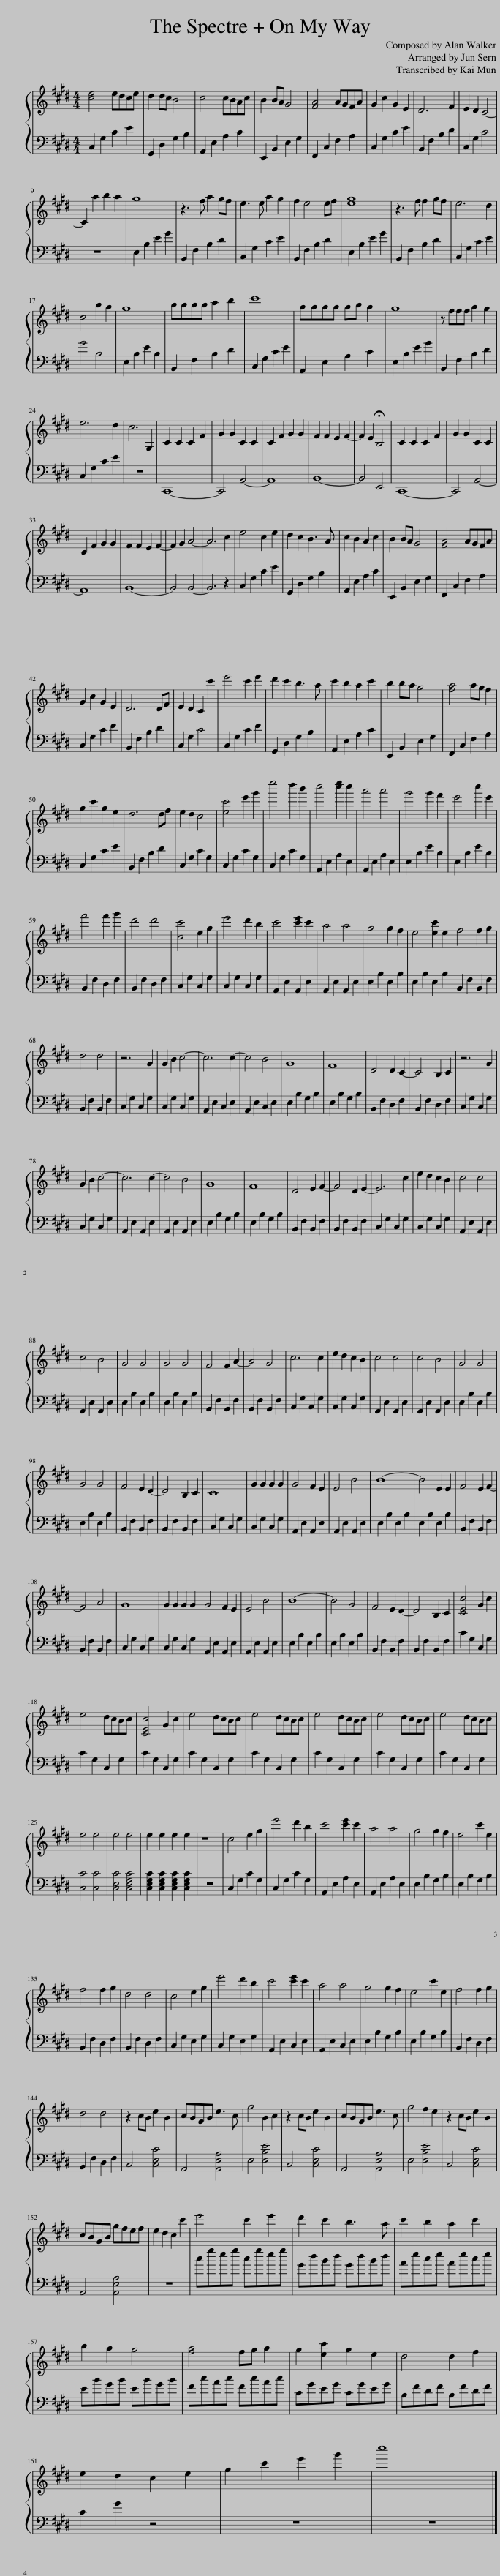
X:1
%%score { 1 | 2 }
L:1/8
M:4/4
I:linebreak $
K:E
V:1 treble
V:2 bass
V:1
 [ce]4 edce | d2 dc B4 | c4 cBAc | B2 BA G4 | [FA]4 AGFA | %5
 G2 c2 G2 E2 | D6 F2 | E2 D2 C4- |$ C2 a2 b2 a2 | g8 | %10
 z3 f a2 gf | e3 e a2 g2 | f2 e4 ef | [eg]8 | z3 f f2 gf | %15
 e6 d2 |$ c4 b2 a2 | g8 | bbbb c'2 d'2 | e'8 | %20
 aaaa ab a2 | g8 | z fff a2 g2 |$ e6 d2 | c6 G,2 | %25
 C2 C2 C2 F2 | G2 G2 C2 C2 | C2 F2 G2 G2 | F2 F2 E2 F2- | F2 E2 !fermata!B,4 | %30
 C2 C2 C2 F2 | G2 G2 C2 C2 |$ C2 F2 G2 G2 | F2 F2 E2 F2- | F2 G2 A4- | %35
 A6 c2 | e4 c2 e2 | d2 c2 B3 A | c2 B2 A2 c2 | B2 BA G4 | %40
 [FA]4 AGFA |$ G2 c2 G2 E2 | D6 DF | E2 D2 C2 c'2 | e'4 c'2 e'2 | %45
 d'2 c'2 b3 a | c'2 b2 a2 c'2 | b2 ba g4 | [fa]4 ag f2 |$ g2 c'2 g2 e2 | %50
 d6 df | e2 d2 c4 | [ec']4 e'2 g'2 | e''4 d''2 b'2 | c''4 [c''e'']2 c''2 | %55
 a'4 a'4 | g'4 g'2 f'2 | e'4 c''2 e'2 |$ f'4 f'2 g'2 | d'4 d'4 | %60
 [cc']4 e2 g2 | e'4 d'2 b2 | c'4 [c'e']2 c'2 | a4 a4 | g4 g2 f2 | %65
 e4 [ec']2 e2 | f4 f2 g2 |$ d4 d4 | z6 G2 | G2 B2 c4- | %70
 c6 c2- | c4 B4 | G8 | F8 | D4 D2 C2- | %75
 C4 B,2 C2 | z6 G2 |$ G2 B2 c4- | c6 c2- | c4 B4 | %80
 G8 | F8 | D4 E2 F2- | F4 D2 E2- | E6 c2 | %85
 e2 d2 c2 B2 | c4 c4 |$ c4 B4 | G4 G4 | G4 G4 | %90
 F4 F2 A2- | A4 G4 | c6 c2 | e2 d2 c2 B2 | c4 c4 | %95
 c4 B4 | G4 G4 |$ G4 G4 | F4 E2 D2- | D4 B,2 C2 | %100
 C8 | G2 G2 G2 G2 | G4 F2 E2 | E4 B4 | B8- | %105
 B4 E2 E2 | F4 E2 F2- |$ F4 A4 | G8 | G2 G2 G2 G2 | %110
 G4 F2 E2 | E4 B4 | B8- | B4 G4 | F4 E2 D2- | %115
 D4 B,2 C2 | [CEc]4 G2 c2 |$ e4 dcBc | [CEc]4 G2 c2 | e4 dcBc | %120
 e4 dcBc | e4 dcBc | e4 dcBc | e4 dcBc |$ e4 e4 | %125
 e4 e4 | e2 e2 e2 e2 | z8 | c4 e2 g2 | e'4 d'2 b2 | %130
 c'4 [c'e']2 c'2 | a4 a4 | g4 g2 f2 | e4 c'2 e2 |$ f4 f2 g2 | %135
 d4 d4 | c4 e2 g2 | e'4 d'2 b2 | c'4 [c'e']2 c'2 | a4 a4 | %140
 g4 g2 f2 | e4 c'2 e2 | f4 f2 g2 |$ d4 d4 | z2 cB e2 B2 | %145
 cBGB e3 c | g4 B2 c2 | z2 cB e2 B2 | cBGB e3 c | g4 f2 e2 | %150
 z2 cB e2 B2 |$ cBGB gfef | e2 d2 c2 c'2 | e'4 c'2 e'2 | d'2 c'2 b3 a | %155
 c'2 b2 a2 c'2 |$ b2 a2 g4 | [fa]4 fg a2 | g2 [ec']2 g2 e2 | d4 d2 f2 |$ %160
 e2 d2 c2 e2 | g2 c'2 e'2 g'2 | c''8 |] %163
V:2
 C,2 G,2 C2 E2 | G,,2 D,2 G,2 B,2 | A,,2 E,2 A,2 C2 | E,,2 B,,2 E,2 G,2 | F,,2 C,2 F,2 A,2 | %5
 C,2 G,2 C2 E2 | B,,2 F,2 B,2 D2 | C,2 G,2 C4 |$ z8 | E,2 B,2 E2 G2 | %10
 B,,2 F,2 B,2 D2 | C,2 G,2 C2 E2 | B,,2 F,2 B,2 D2 | E,2 B,2 E2 G2 | B,,2 F,2 B,2 D2 | %15
 C,2 G,2 C2 E2 |$ G4 B,4 | E,2 B,2 E2 B,2 | B,,2 F,2 B,2 D2 | C,2 G,2 C2 E2 | %20
 A,,2 E,2 A,2 C2 | E,2 B,2 E2 G2 | B,,2 F,2 B,2 D2 |$ C,2 G,2 C2 E2 | z8 | %25
 C,,8- | C,,4 A,,4- | A,,8 | B,,8- | B,,4 E,,4 | %30
 C,,8- | C,,4 A,,4- |$ A,,8 | B,,8- | B,,4 B,,4- | %35
 B,,6 z2 | C,2 G,2 C2 E2 | G,,2 D,2 G,2 B,2 | A,,2 E,2 A,2 C2 | E,,2 B,,2 E,2 G,2 | %40
 F,,2 C,2 F,2 A,2 |$ C,2 G,2 C2 E2 | B,,2 F,2 B,2 D2 | C,2 G,2 C4 | C,2 G,2 C2 E2 | %45
 G,,2 D,2 G,2 B,2 | A,,2 E,2 A,2 C2 | E,,2 B,,2 E,2 G,2 | F,,2 C,2 F,2 A,2 |$ C,2 G,2 C2 E2 | %50
 B,,2 F,2 B,2 D2 | C,2 G,2 C2 G,2 | C,2 G,2 C2 G,2 | C,2 G,2 C2 G,2 | A,,2 E,2 A,2 E,2 | %55
 A,,2 E,2 A,2 E,2 | E,2 B,2 E2 B,2 | E,2 B,2 E2 B,2 |$ B,,2 F,2 D,2 F,2 | B,,2 F,2 D,2 F,2 | %60
 C,2 G,2 C,2 G,2 | C,2 G,2 C,2 G,2 | A,,2 E,2 A,,2 E,2 | A,,2 E,2 A,,2 E,2 | E,2 B,2 E,2 B,2 | %65
 E,2 B,2 E,2 B,2 | B,,2 F,2 B,,2 F,2 |$ B,,2 F,2 B,,2 F,2 | C,2 G,2 C,2 G,2 | C,2 G,2 C,2 G,2 | %70
 A,,2 E,2 C,2 E,2 | A,,2 E,2 C,2 E,2 | E,2 B,2 G,2 B,2 | E,2 B,2 G,2 B,2 | B,,2 F,2 D,2 F,2 | %75
 B,,2 F,2 D,2 F,2 | C,2 G,2 C,2 G,2 |$ C,2 G,2 C,2 G,2 | A,,2 E,2 A,,2 E,2 | A,,2 E,2 A,,2 E,2 | %80
 E,2 B,2 G,2 B,2 | E,2 B,2 G,2 B,2 | B,,2 F,2 B,,2 F,2 | B,,2 F,2 B,,2 F,2 | C,2 G,2 C,2 G,2 | %85
 C,2 G,2 C,2 G,2 | A,,2 E,2 A,,2 E,2 |$ A,,2 E,2 A,,2 E,2 | E,2 B,2 E,2 B,2 | E,2 B,2 E,2 B,2 | %90
 B,,2 F,2 B,,2 F,2 | B,,2 F,2 B,,2 F,2 | C,2 G,2 C,2 G,2 | C,2 G,2 C,2 G,2 | A,,2 E,2 A,,2 E,2 | %95
 A,,2 E,2 A,,2 E,2 | E,2 B,2 E,2 B,2 |$ E,2 B,2 E,2 B,2 | B,,2 F,2 B,,2 F,2 | B,,2 F,2 B,,2 F,2 | %100
 C,2 G,2 C,2 G,2 | C,2 G,2 C,2 G,2 | A,,2 E,2 A,,2 E,2 | A,,2 E,2 A,,2 E,2 | E,2 B,2 E,2 B,2 | %105
 E,2 B,2 E,2 B,2 | B,,2 F,2 B,,2 F,2 |$ B,,2 F,2 B,,2 F,2 | C,2 G,2 C,2 G,2 | C,2 G,2 C,2 G,2 | %110
 A,,2 E,2 A,,2 E,2 | A,,2 E,2 A,,2 E,2 | E,2 B,2 E,2 B,2 | E,2 B,2 E,2 B,2 | B,,2 F,2 B,,2 F,2 | %115
 B,,2 F,2 B,,2 F,2 | C2 G,2 C,2 G,2 |$ C2 G,2 C,2 G,2 | C2 G,2 C,2 G,2 | C2 G,2 C,2 G,2 | %120
 C2 G,2 C,2 G,2 | C2 G,2 C,2 G,2 | C2 G,2 C,2 G,2 | C2 G,2 C,2 G,2 |$ [C,C]4 [C,C]4 | %125
 [C,E,C]4 [C,E,G,C]4 | [C,E,G,C]2 [C,E,G,C]2 [C,E,G,C]2 [C,E,G,C]2 | z8 | C,2 G,2 C2 G,2 | C,2 G,2 C2 G,2 | %130
 A,,2 E,2 A,2 E,2 | A,,2 E,2 A,2 E,2 | E,2 B,2 G,2 B,2 | E,2 B,2 G,2 B,2 |$ B,,2 F,2 D,2 F,2 | %135
 B,,2 F,2 D,2 F,2 | C,2 G,2 E,2 G,2 | C,2 G,2 E,2 G,2 | A,,2 E,2 C,2 E,2 | A,,2 E,2 C,2 E,2 | %140
 E,2 B,2 G,2 B,2 | E,2 B,2 G,2 B,2 | B,,2 F,2 D,2 F,2 |$ B,,2 F,2 D,2 F,2 | C,4 [C,E,C]4 | %145
 A,,4 [A,,E,A,]4 | E,4 [E,B,E]4 | C,4 [C,E,C]4 | A,,4 [A,,E,A,]4 | E,4 [E,B,E]4 | %150
 C,4 [C,E,C]4 |$ A,,4 [A,,E,A,]4 | z8 | cgeg cgeg | GdBd GdBd | %155
 Aece Aece |$ EBGB EBGB | FcAc FcAc | CGEG CGEG | B,FDF B,FDF |$ %160
 C2 G2 z4 | z8 | z8 |] %163
